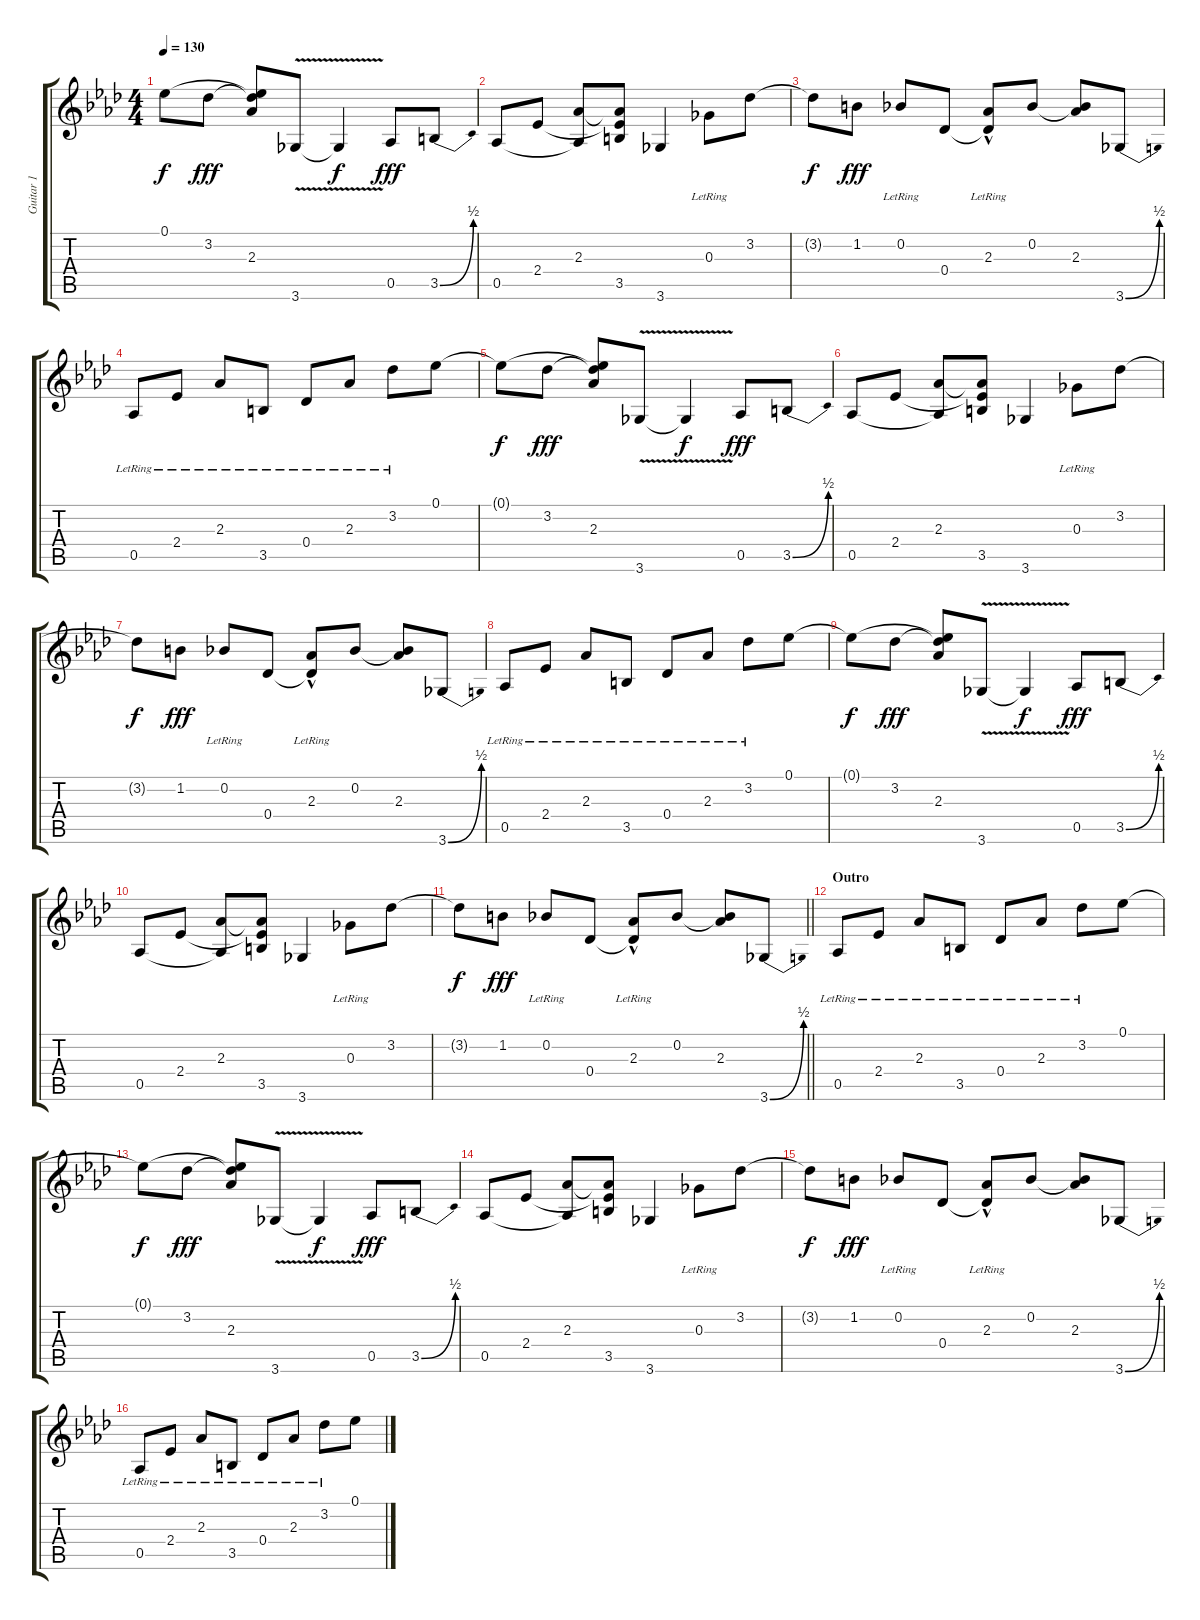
\track ("Guitar 1" "Guitar 1") {instrument distortionguitar}
\staff {score tabs}
\tuning (Eb4 Bb3 Gb3 Db3 Ab2 Eb2) {hide}
\ts (4 4)
\tempo 130
\clef g2
\ks ab
0.1{t}.8{dy f} 3.2.8{dy fff} (0.1{t} 3.2{t} 2.3).8 3.6{v}.8 3.6{t}.4{dy f} 0.5.8{dy fff} 3.5{be (bend 0 0 60 2)}.8 |
0.5.8 2.4.8 (2.3 0.5{t}).8 (2.3{t} 2.4{t} 3.5).8 3.6.4 0.3{lr}.8 3.2.8 |
3.2{t}.8{dy f} 1.2.8{dy fff} 0.2{lr}.8 0.4.8 (2.3{lr} 0.4{hac t}).8 0.2.8 (0.2{t} 2.3).8 3.6{be (bend 0 0 60 2)}.8 |
0.5{lr}.8 2.4{lr}.8 2.3{lr}.8 3.5{lr}.8 0.4{lr}.8 2.3{lr}.8 3.2{lr}.8 0.1.8 |
0.1{t}.8{dy f} 3.2.8{dy fff} (0.1{t} 3.2{t} 2.3).8 3.6{v}.8 3.6{t}.4{dy f} 0.5.8{dy fff} 3.5{be (bend 0 0 60 2)}.8 |
0.5.8 2.4.8 (2.3 0.5{t}).8 (2.3{t} 2.4{t} 3.5).8 3.6.4 0.3{lr}.8 3.2.8 |
3.2{t}.8{dy f} 1.2.8{dy fff} 0.2{lr}.8 0.4.8 (2.3{lr} 0.4{hac t}).8 0.2.8 (0.2{t} 2.3).8 3.6{be (bend 0 0 60 2)}.8 |
0.5{lr}.8 2.4{lr}.8 2.3{lr}.8 3.5{lr}.8 0.4{lr}.8 2.3{lr}.8 3.2{lr}.8 0.1.8 |
0.1{t}.8{dy f} 3.2.8{dy fff} (0.1{t} 3.2{t} 2.3).8 3.6{v}.8 3.6{t}.4{dy f} 0.5.8{dy fff} 3.5{be (bend 0 0 60 2)}.8 |
0.5.8 2.4.8 (2.3 0.5{t}).8 (2.3{t} 2.4{t} 3.5).8 3.6.4 0.3{lr}.8 3.2.8 |
\barLineRight lightlight
3.2{t}.8{dy f} 1.2.8{dy fff} 0.2{lr}.8 0.4.8 (2.3{lr} 0.4{hac t}).8 0.2.8 (0.2{t} 2.3).8 3.6{be (bend 0 0 60 2)}.8 |
\section ("" "Outro")
0.5{lr}.8 2.4{lr}.8 2.3{lr}.8 3.5{lr}.8 0.4{lr}.8 2.3{lr}.8 3.2{lr}.8 0.1.8 |
0.1{t}.8{dy f} 3.2.8{dy fff} (0.1{t} 3.2{t} 2.3).8 3.6{v}.8 3.6{t}.4{dy f} 0.5.8{dy fff} 3.5{be (bend 0 0 60 2)}.8 |
0.5.8 2.4.8 (2.3 0.5{t}).8 (2.3{t} 2.4{t} 3.5).8 3.6.4 0.3{lr}.8 3.2.8 |
3.2{t}.8{dy f} 1.2.8{dy fff} 0.2{lr}.8 0.4.8 (2.3{lr} 0.4{hac t}).8 0.2.8 (0.2{t} 2.3).8 3.6{be (bend 0 0 60 2)}.8 |
0.5{lr}.8 2.4{lr}.8 2.3{lr}.8 3.5{lr}.8 0.4{lr}.8 2.3{lr}.8 3.2{lr}.8 0.1.8
